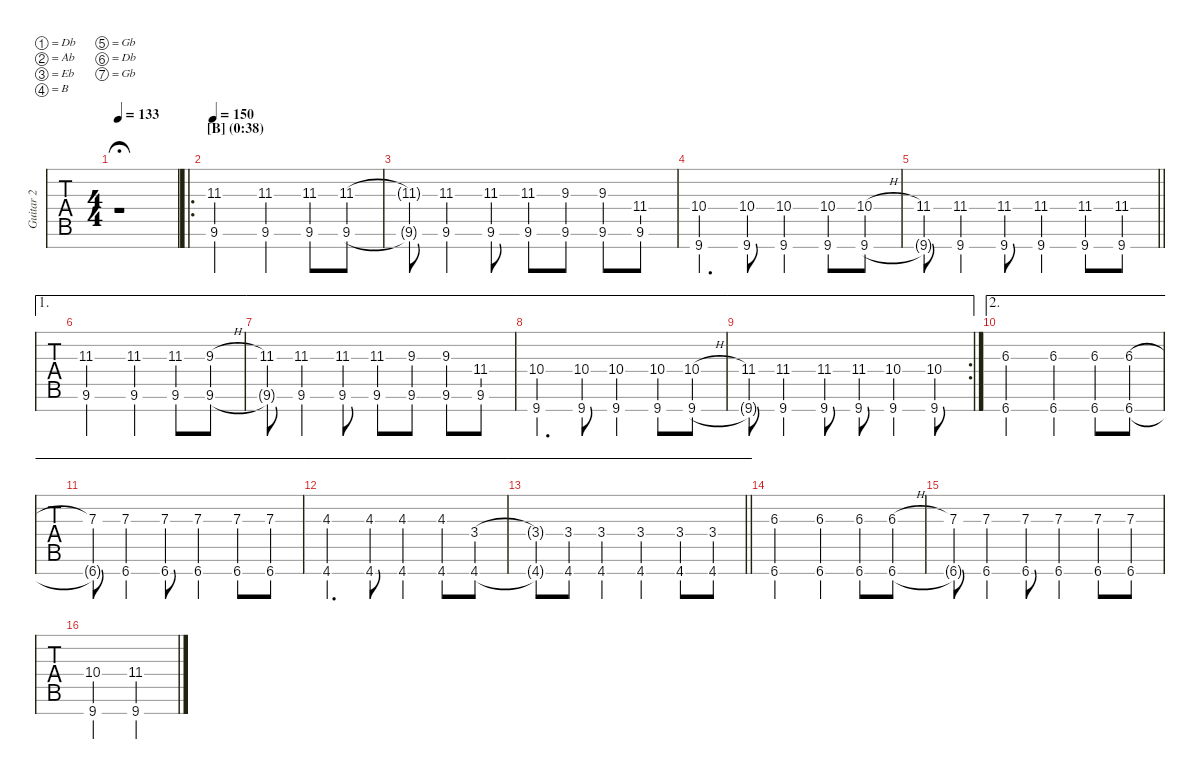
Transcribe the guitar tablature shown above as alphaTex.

\defaultSystemsLayout 4
\hideDynamics
\bracketExtendMode nobrackets
\multiTrackTrackNamePolicy allsystems
\firstSystemTrackNameMode fullname
\otherSystemsTrackNameMode fullname
\otherSystemsTrackNameOrientation horizontal
\track ("Guitar 2" "Gtr. 2") {instrument overdrivenguitar}
\staff {tabs}
\tuning (Db4 Ab3 Eb3 B2 Gb2 Db2 Gb1)
\ts (4 4)
\scale
1.01534
\tempo 133
\accidentals auto
\clef g2
\ottava regular
\simile none
\ks c
r.1{dy mf fermata (medium 0.5)} |
\ro
\section ("" "[B] (0:38)")
\scale
0.999759
\tempo 150
(9.6{acc #} 11.3).2 (9.6{acc #} 11.3).4 (9.6{acc #} 11.3).8 (9.6{acc #} 11.3).8 |
\scale
1.00163 (9.6{t acc #} 11.3{t}).8 (9.6{acc #} 11.3).4 (9.6{acc #} 11.3).8 (9.6{acc #} 11.3).8 (9.6{acc #} 9.3).8 (9.6{acc #} 9.3).8 (9.6{acc #} 11.4{acc #}).8 |
\scale
1.00163 (9.7{acc #} 10.4).4{d} (9.7{acc #} 10.4).8 (9.7{acc #} 10.4).4 (9.7{acc #} 10.4).8 (9.7{acc #} 10.4{h}).8 |
\scale
0.996975
\barLineRight lightlight
(11.4{acc #} 9.7{t acc #}).8 (9.7{acc #} 11.4{acc #}).4 (9.7{acc #} 11.4{acc #}).8 (9.7{acc #} 11.4{acc #}).4 (9.7{acc #} 11.4{acc #}).8 (9.7{acc #} 11.4{acc #}).8 |
\ae 1
\scale
0.999656 (9.6{acc #} 11.3).2 (9.6{acc #} 11.3).4 (9.6{acc #} 11.3).8 (9.3{h} 9.6{acc #}).8 |
\ae 1
\scale
1.00235 (9.6{t acc #} 11.3).8 (9.6{acc #} 11.3).4 (9.6{acc #} 11.3).8 (9.6{acc #} 11.3).8 (9.6{acc #} 9.3).8 (9.6{acc #} 9.3).8 (9.6{acc #} 11.4{acc #}).8 |
\ae 1
\scale
0.999656 (9.7{acc #} 10.4).4{d} (9.7{acc #} 10.4).8 (9.7{acc #} 10.4).4 (9.7{acc #} 10.4).8 (9.7{acc #} 10.4{h}).8 |
\ae 1
\rc 2
\scale
0.998341 (11.4{acc #} 9.7{t acc #}).8 (9.7{acc #} 11.4{acc #}).4 (9.7{acc #} 11.4{acc #}).8 (9.7{acc #} 11.4{acc #}).8 (9.7{acc #} 10.4).4 (9.7{acc #} 10.4).8 |
\ae 2
\scale
1.00267 (6.7 6.3).2 (6.7 6.3).4 (6.7 6.3).8 (6.7 6.3{h}).8 |
\ae 2
\scale
0.99729 (7.3{acc #} 6.7{t}).8 (7.3{acc #} 6.7).4 (7.3{acc #} 6.7).8 (7.3{acc #} 6.7).4 (7.3{acc #} 6.7).8 (7.3{acc #} 6.7).8 |
\ae 2
\scale
1.00537 (4.7{acc #} 4.3).4{d} (4.7{acc #} 4.3).8 (4.7{acc #} 4.3).4 (4.7{acc #} 4.3).8 (4.7{acc #} 3.4).8 |
\ae 2
\scale
0.99467
\barLineRight lightlight
(4.7{t acc #} 3.4{t}).8 (4.7{acc #} 3.4).8 (4.7{acc #} 3.4).4 (4.7{acc #} 3.4).4 (4.7{acc #} 3.4).8 (4.7{acc #} 3.4).8 |
\scale
1.00261 (6.7 6.3).2 (6.7 6.3).4 (6.7 6.3).8 (6.7 6.3{h}).8 |
\scale
0.999915 (7.3{acc #} 6.7{t}).8 (7.3{acc #} 6.7).4 (7.3{acc #} 6.7).8 (7.3{acc #} 6.7).4 (7.3{acc #} 6.7).8 (7.3{acc #} 6.7).8 |
\scale
0.999915 (9.7{acc #} 10.4).2 (9.7{acc #} 11.4{acc #}).2
